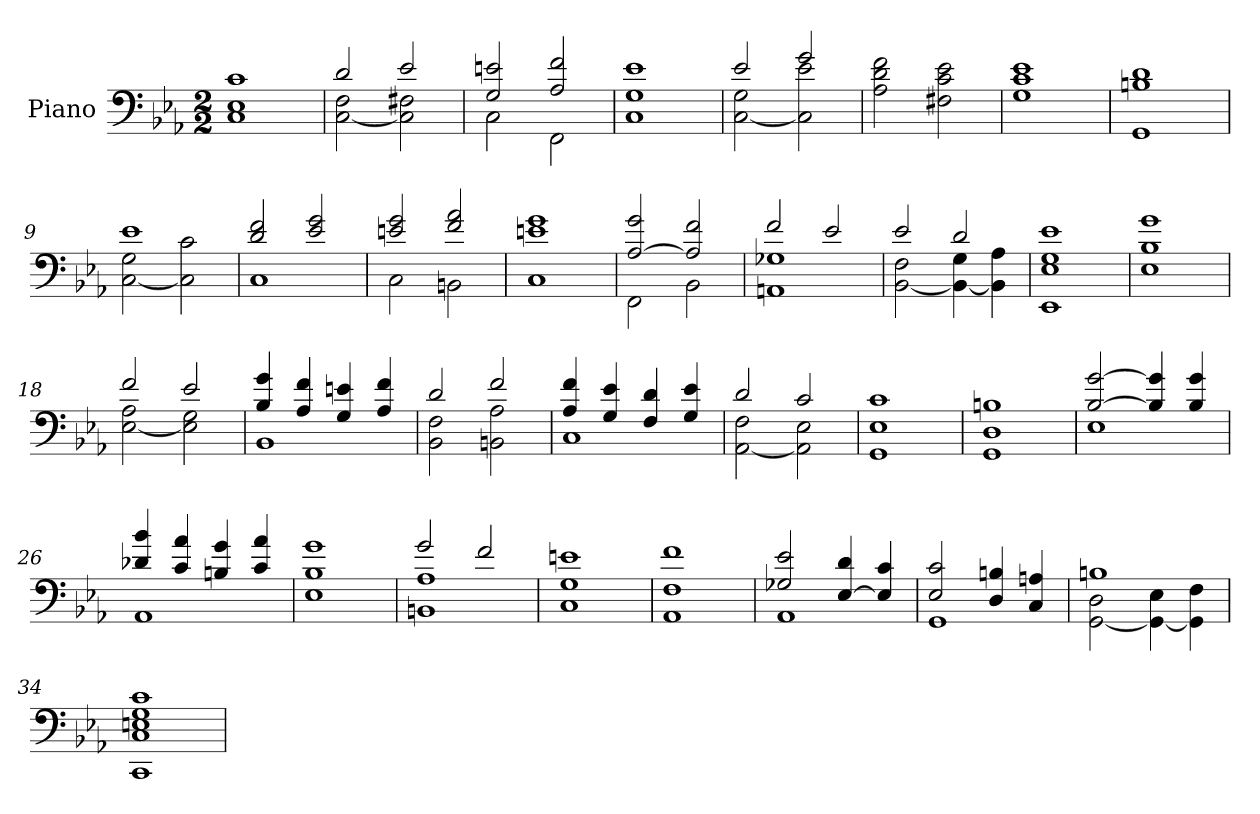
**kern
*part1
*staff1
*I"Piano
*clefF4
*k[b-e-a-]
*M2/2
=1
*^
1c	1C 1E-
=2	=2
2d	2F [2C
2e-	2C] 2F#
=3	=3
2e 2G	2C
2f 2A-	2FF
=4	=4
1G 1e-	1C
=5	=5
2e-	2G [2C
2g	2e- 2C]
*v	*v
=6
2d 2f 2A-
2c 2e- 2F#
=7
*^
1c 1e-	1G
=8	=8
1B 1d	1GG
=9	=9
1e-	2G [2C
.	2C] 2c
=10	=10
2f 2d	1C
2g 2e-	.
=11	=11
2e 2g	2C
2f 2a-	2BB
=12	=12
1e 1g	1C
=13	=13
2g [2A-	2FF
2A-] 2f	2BB-
=14	=14
2f	1AA 1G-
2e-	.
=15	=15
2e-	2F [2BB-
2d	4G 4BB-_
.	4BB-] 4A-
=16	=16
1e- 1G	1E- 1EE-
=17	=17
1g	1E- 1B-
=18	=18
2f	2A- [2E-
2e-	2G 2E-]
=19	=19
4B- 4g	1BB-
4A- 4f	.
4G 4e	.
4A- 4f	.
=20	=20
2d	2F 2BB-
2f	2A- 2BB
=21	=21
4A- 4f	1C
4G 4e-	.
4F 4d	.
4G 4e-	.
=22	=22
2d	2F [2AA-
2c	2AA-] 2E-
=23	=23
1c	1GG 1E-
=24	=24
1B	1GG 1D
=25	=25
[2B- [2g	1E-
4B-] 4g]	.
4B- 4g	.
=26	=26
4d- 4b-	1AA-
4c 4a-	.
4B 4g	.
4c 4a-	.
=27	=27
1g	1E- 1B-
=28	=28
2g	1BB 1A-
2f	.
=29	=29
1e	1C 1G
=30	=30
1f	1F 1AA-
=31	=31
2e- 2G-	1AA-
4d [4E-	.
4c 4E-]	.
=32	=32
2E- 2c	1GG
4D 4B	.
4C 4A	.
=33	=33
1B	2D [2GG
.	4E- 4GG_
.	4F 4GG]
=34	=34
1G 1E 1c	1C 1CC
*v	*v
=
*-
